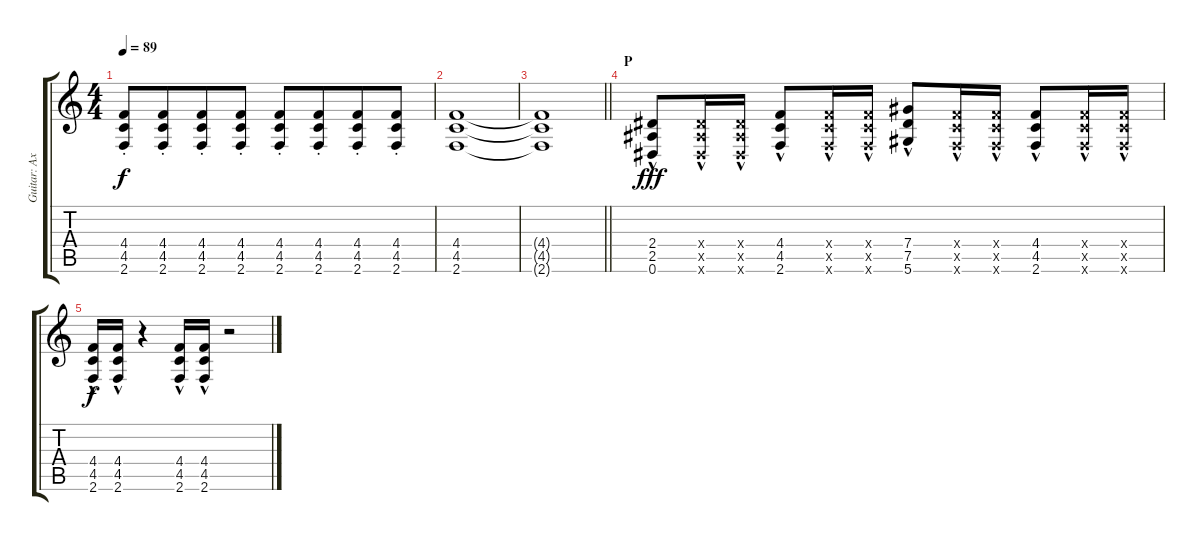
\track ("Guitar: Axel" "Guitar: Ax") {instrument distortionguitar}
\staff {score tabs}
\tuning (Eb4 Bb3 Gb3 Db3 Ab2 Eb2) {hide}
\ts (4 4)
\tempo 89
\clef g2
\ks c
(4.4{st} 4.5{st} 2.6{st}).8{dy f} (4.4{st} 4.5{st} 2.6{st}).8{beam merge} (4.4{st} 4.5{st} 2.6{st}).8 (4.4{st} 4.5{st} 2.6{st}).8 (4.4{st} 4.5{st} 2.6{st}).8 (4.4{st} 4.5{st} 2.6{st}).8{beam merge} (4.4{st} 4.5{st} 2.6{st}).8 (4.4{st} 4.5{st} 2.6{st}).8 |
(4.4 4.5 2.6).1 |
\barLineRight lightlight
(4.4{t} 4.5{t} 2.6{t}).1 |
\section ("" "P")
(2.4{hac} 2.5{hac} 0.6{hac}).8{dy fff} (2.4{hac x} 2.5{hac x} 0.6{hac x}).16 (2.4{hac x} 2.5{hac x} 0.6{hac x}).16 (4.4{hac} 4.5{hac} 2.6{hac}).8 (4.4{hac x} 4.5{hac x} 2.6{hac x}).16 (4.4{hac x} 4.5{hac x} 2.6{hac x}).16 (7.4{hac} 7.5{hac} 5.6).8 (4.4{hac x} 4.5{hac x} 2.6{hac x}).16 (4.4{hac x} 4.5{hac x} 2.6{hac x}).16 (4.4{hac} 4.5{hac} 2.6{hac}).8 (4.4{hac x} 4.5{hac x} 2.6{hac x}).16 (4.4{hac x} 4.5{hac x} 2.6{hac x}).16 |
(4.4{hac} 4.5{hac} 2.6{hac}).16{dy f} (4.4{hac} 4.5{hac} 2.6{hac}).16 r.4 (4.4{hac} 4.5{hac} 2.6{hac}).16 (4.4{hac} 4.5{hac} 2.6{hac}).16 r.2
